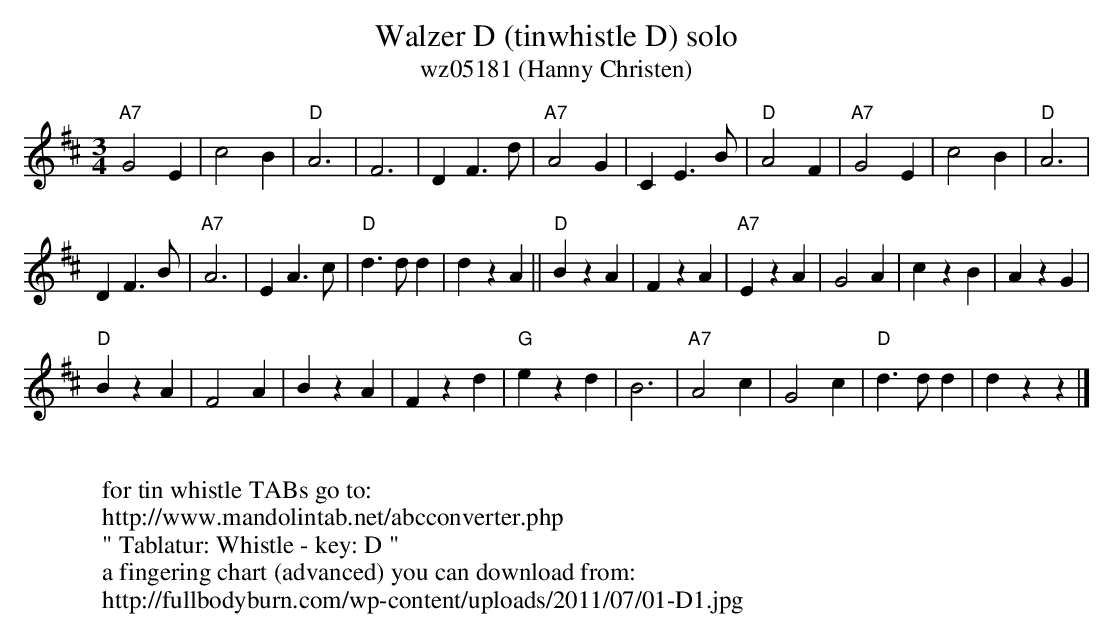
X:1
T:Walzer D (tinwhistle D) solo
T:wz05181 (Hanny Christen)
M:3/4
L:1/4
K:D transpose=12
"A7"G2E | c2B | "D"A3 | F3 | DF>d | "A7"A2G | CE>B | "D"A2F | "A7"G2E | c2B | "D"A3 |
DF>B | "A7"A3 | EA>c | "D"d>dd | dzA || "D"BzA | FzA | "A7"EzA | G2A | czB | AzG |
"D"BzA | F2A | BzA | Fzd | "G"ezd | B3 | "A7"A2c | G2c | "D"d>dd | dzz |]
W:
W:for tin whistle TABs go to:
W:http://www.mandolintab.net/abcconverter.php
W:" Tablatur: Whistle - key: D "
W:a fingering chart (advanced) you can download from:
W:http://fullbodyburn.com/wp-content/uploads/2011/07/01-D1.jpg
